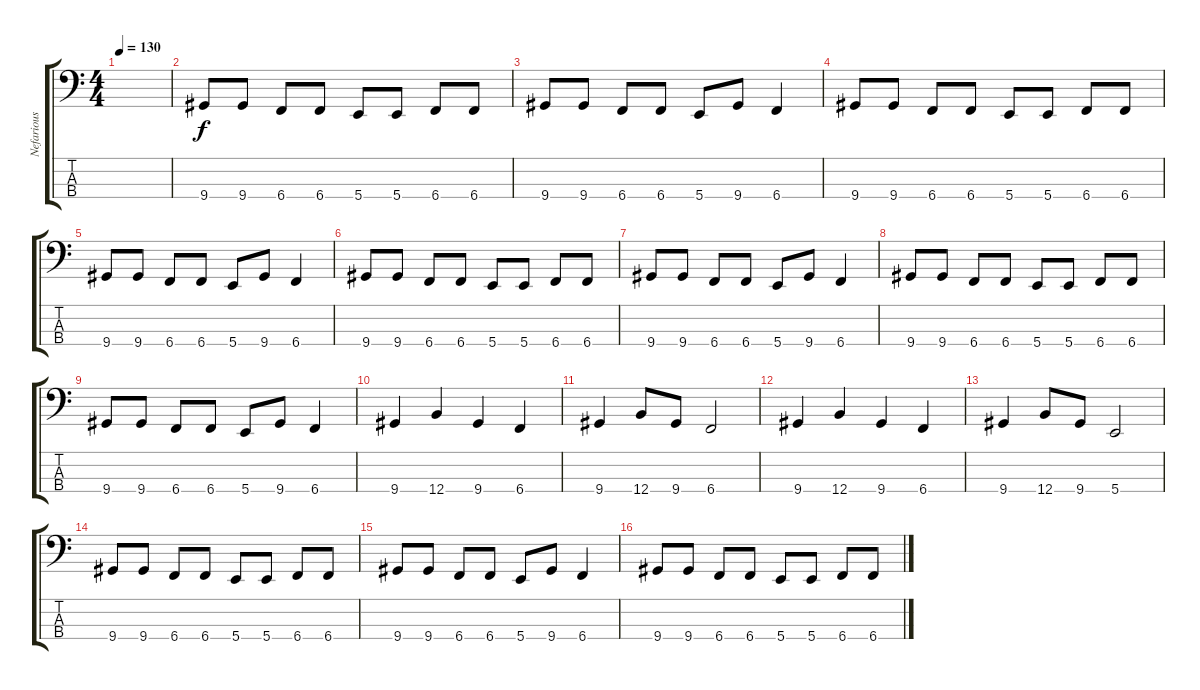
\track ("Nefarious" "Nefarious") {instrument electricbasspick}
\staff {score tabs}
\tuning (D2 A1 E1 B0) {hide}
\ts (4 4)
\tempo 130
\clef f4
\ks c
|
9.4.8 9.4.8 6.4.8 6.4.8 5.4.8 5.4.8 6.4.8 6.4.8 |
9.4.8 9.4.8 6.4.8 6.4.8 5.4.8 9.4.8 6.4.4 |
9.4.8 9.4.8 6.4.8 6.4.8 5.4.8 5.4.8 6.4.8 6.4.8 |
9.4.8 9.4.8 6.4.8 6.4.8 5.4.8 9.4.8 6.4.4 |
9.4.8 9.4.8 6.4.8 6.4.8 5.4.8 5.4.8 6.4.8 6.4.8 |
9.4.8 9.4.8 6.4.8 6.4.8 5.4.8 9.4.8 6.4.4 |
9.4.8 9.4.8 6.4.8 6.4.8 5.4.8 5.4.8 6.4.8 6.4.8 |
9.4.8 9.4.8 6.4.8 6.4.8 5.4.8 9.4.8 6.4.4 |
9.4.4 12.4.4 9.4.4 6.4.4 |
9.4.4 12.4.8 9.4.8 6.4.2 |
9.4.4 12.4.4 9.4.4 6.4.4 |
9.4.4 12.4.8 9.4.8 5.4.2 |
9.4.8 9.4.8 6.4.8 6.4.8 5.4.8 5.4.8 6.4.8 6.4.8 |
9.4.8 9.4.8 6.4.8 6.4.8 5.4.8 9.4.8 6.4.4 |
9.4.8 9.4.8 6.4.8 6.4.8 5.4.8 5.4.8 6.4.8 6.4.8
